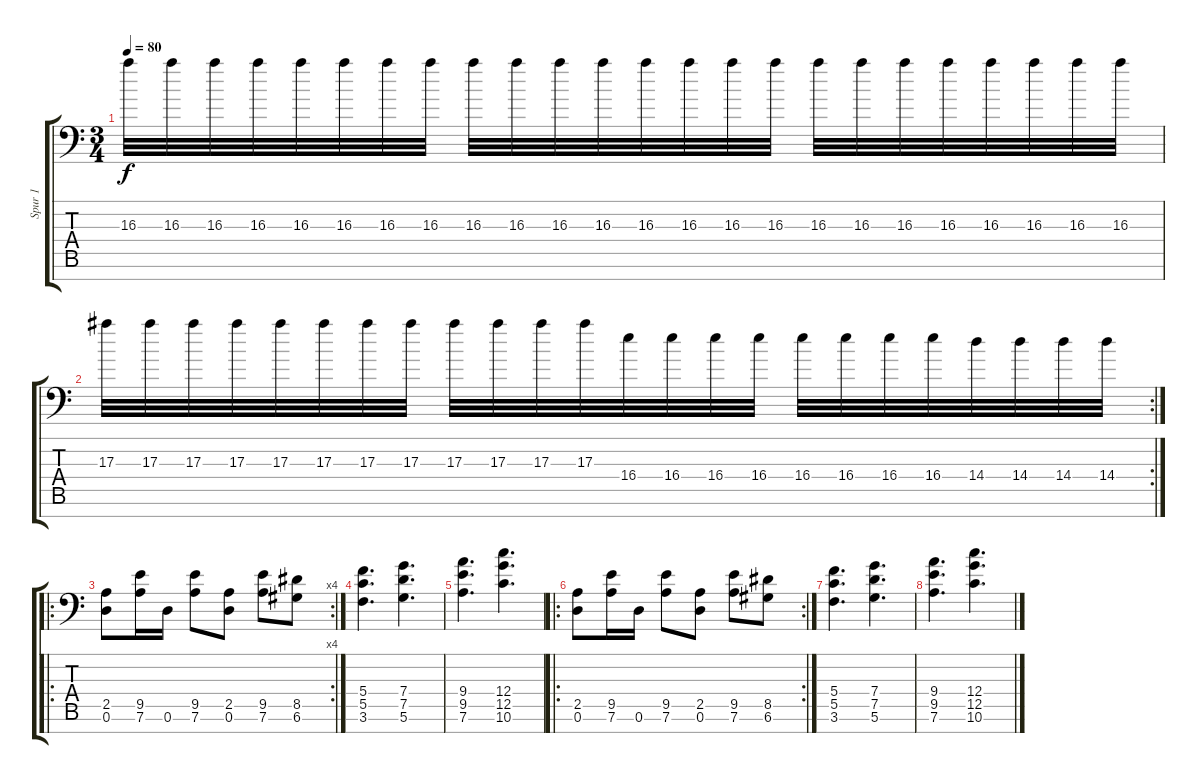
\track ("Spur 1" "Spur 1") {instrument distortionguitar}
\staff {score tabs}
\tuning (D4 A3 F3 C3 G2 D2 A1) {hide}
\ts (3 4)
\tempo 80
\clef f4
\ks c
16.3.32{dy f} 16.3.32 16.3.32 16.3.32 16.3.32 16.3.32 16.3.32 16.3.32 16.3.32 16.3.32 16.3.32 16.3.32 16.3.32 16.3.32 16.3.32 16.3.32 16.3.32 16.3.32 16.3.32 16.3.32 16.3.32 16.3.32 16.3.32 16.3.32 |
\rc 2
17.3.32 17.3.32 17.3.32 17.3.32 17.3.32 17.3.32 17.3.32 17.3.32 17.3.32 17.3.32 17.3.32 17.3.32 16.4.32 16.4.32 16.4.32 16.4.32 16.4.32 16.4.32 16.4.32 16.4.32 14.4.32 14.4.32 14.4.32 14.4.32 |
\ro
\rc 4
(2.5 0.6).8 (9.5 7.6).16 0.6.16 (9.5 7.6).8 (2.5 0.6).8 (9.5 7.6).8 (8.5 6.6).8 |
(5.4 5.5 3.6).4{d} (7.4 7.5 5.6).4{d} |
(9.4 9.5 7.6).4{d} (12.4 12.5 10.6).4{d} |
\ro
\rc 2
(2.5 0.6).8 (9.5 7.6).16 0.6.16 (9.5 7.6).8 (2.5 0.6).8 (9.5 7.6).8 (8.5 6.6).8 |
(5.4 5.5 3.6).4{d} (7.4 7.5 5.6).4{d} |
(9.4 9.5 7.6).4{d} (12.4 12.5 10.6).4{d}
